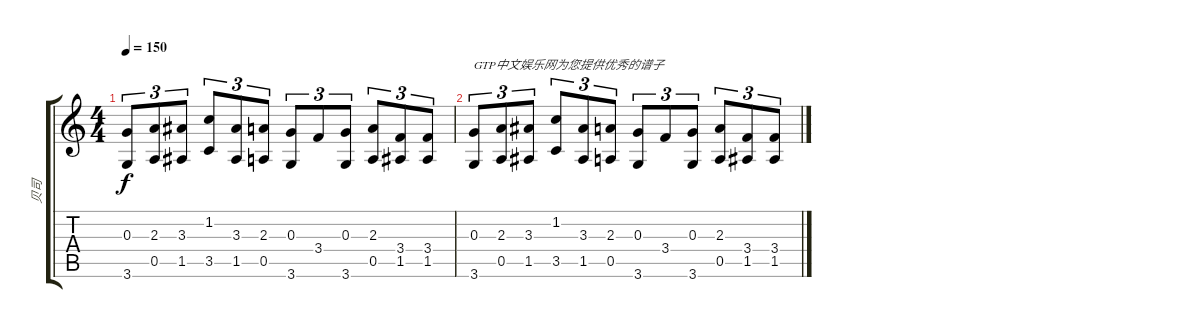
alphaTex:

\track ("贝司" "贝司") {instrument slapbass1}
\staff {score tabs}
\tuning (E4 B3 G3 D3 A2 E2) {hide}
\ts (4 4)
\tempo 150
\clef g2
\ks c
(0.3 3.6).8{tu (3 2) dy f} (2.3 0.5).8{tu (3 2)} (3.3 1.5).8{tu (3 2)} (1.2 3.5).8{tu (3 2)} (3.3 1.5).8{tu (3 2)} (2.3 0.5).8{tu (3 2)} (0.3 3.6).8{tu (3 2)} 3.4.8{tu (3 2)} (0.3 3.6).8{tu (3 2)} (2.3 0.5).8{tu (3 2)} (3.4 1.5).8{tu (3 2)} (3.4 1.5).8{tu (3 2)} |
(0.3 3.6).8{tu (3 2) txt "GTP中文娱乐网为您提供优秀的谱子"} (2.3 0.5).8{tu (3 2)} (3.3 1.5).8{tu (3 2)} (1.2 3.5).8{tu (3 2)} (3.3 1.5).8{tu (3 2)} (2.3 0.5).8{tu (3 2)} (0.3 3.6).8{tu (3 2)} 3.4.8{tu (3 2)} (0.3 3.6).8{tu (3 2)} (2.3 0.5).8{tu (3 2)} (3.4 1.5).8{tu (3 2)} (3.4 1.5).8{tu (3 2)}
